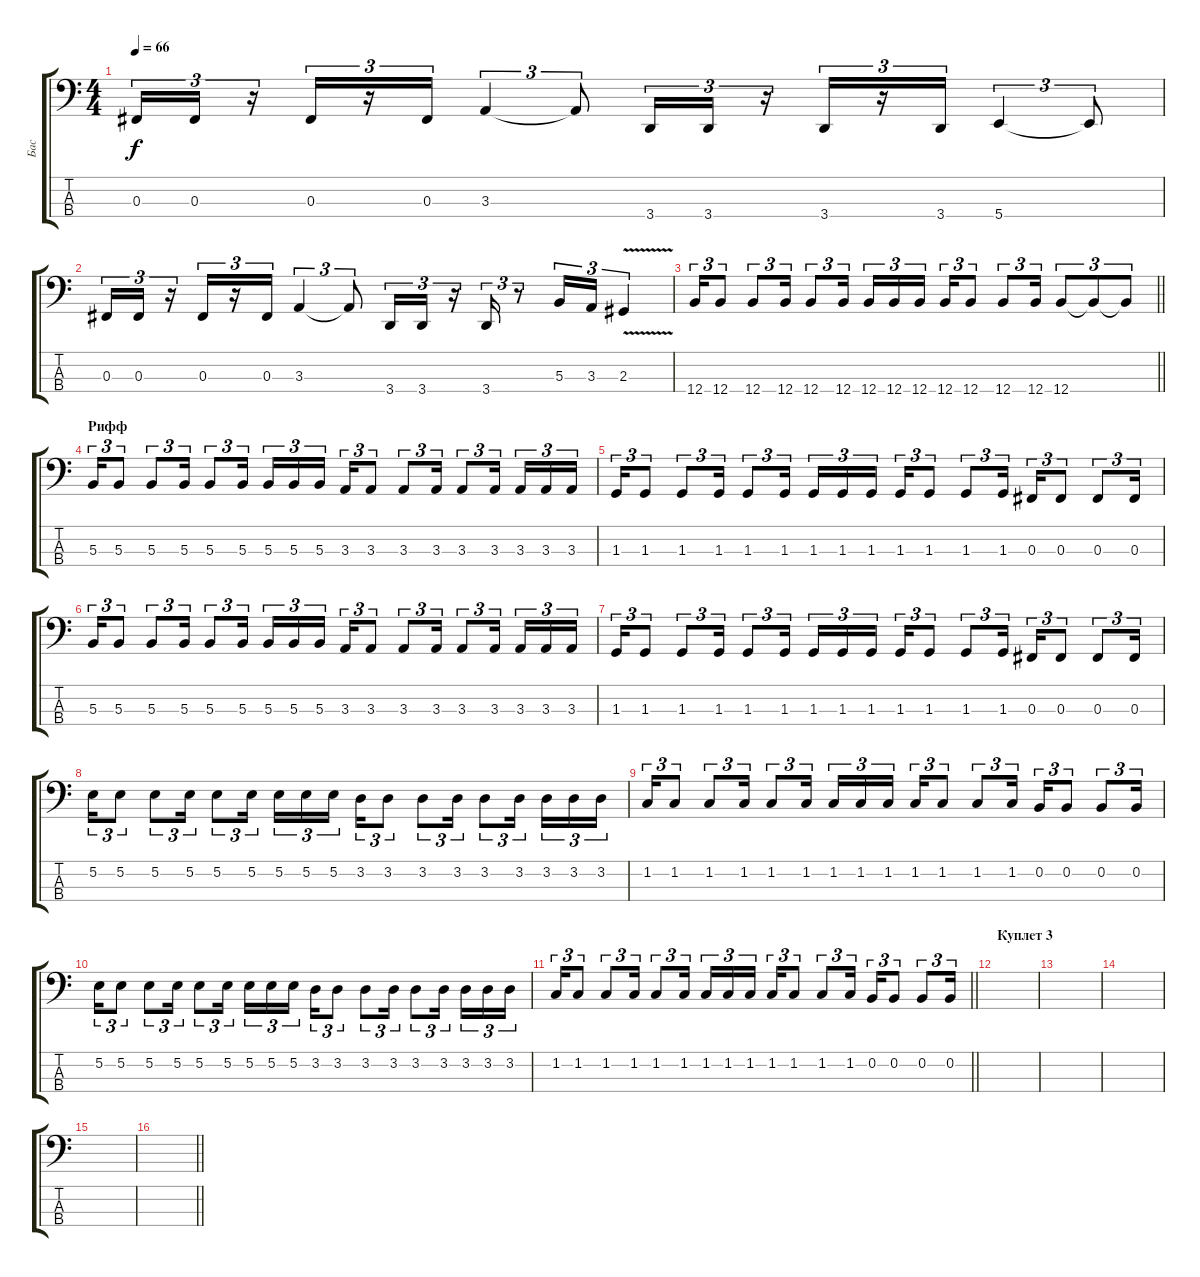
\track ("Бас" "Бас") {instrument electricbasspick}
\staff {score tabs}
\tuning (E2 B1 Gb1 B0) {hide}
\ts (4 4)
\tempo 66
\clef f4
\ks c
0.3.16{tu (3 2) dy f} 0.3.16{tu (3 2)} r.16{tu (3 2)} 0.3.16{tu (3 2)} r.16{tu (3 2)} 0.3.16{tu (3 2)} 3.3.4{tu (3 2)} 3.3{t}.8{tu (3 2)} 3.4.16{tu (3 2)} 3.4.16{tu (3 2)} r.16{tu (3 2)} 3.4.16{tu (3 2)} r.16{tu (3 2)} 3.4.16{tu (3 2)} 5.4.4{tu (3 2)} 5.4{t}.8{tu (3 2)} |
0.3.16{tu (3 2)} 0.3.16{tu (3 2)} r.16{tu (3 2)} 0.3.16{tu (3 2)} r.16{tu (3 2)} 0.3.16{tu (3 2)} 3.3.4{tu (3 2)} 3.3{t}.8{tu (3 2)} 3.4.16{tu (3 2)} 3.4.16{tu (3 2)} r.16{tu (3 2)} 3.4.16{tu (3 2)} r.8{tu (3 2)} 5.3.16{tu (3 2)} 3.3.16{tu (3 2)} 2.3{v}.4{tu (3 2)} |
\barLineRight lightlight
12.4.16{tu (3 2)} 12.4.8{tu (3 2)} 12.4.8{tu (3 2)} 12.4.16{tu (3 2)} 12.4.8{tu (3 2)} 12.4.16{tu (3 2)} 12.4.16{tu (3 2)} 12.4.16{tu (3 2)} 12.4.16{tu (3 2)} 12.4.16{tu (3 2)} 12.4.8{tu (3 2)} 12.4.8{tu (3 2)} 12.4.16{tu (3 2)} 12.4.8{tu (3 2)} 12.4{t}.8{tu (3 2)} 12.4{t}.8{tu (3 2)} |
\section ("" "Рифф")
5.3.16{tu (3 2)} 5.3.8{tu (3 2)} 5.3.8{tu (3 2)} 5.3.16{tu (3 2)} 5.3.8{tu (3 2)} 5.3.16{tu (3 2)} 5.3.16{tu (3 2)} 5.3.16{tu (3 2)} 5.3.16{tu (3 2)} 3.3.16{tu (3 2)} 3.3.8{tu (3 2)} 3.3.8{tu (3 2)} 3.3.16{tu (3 2)} 3.3.8{tu (3 2)} 3.3.16{tu (3 2)} 3.3.16{tu (3 2)} 3.3.16{tu (3 2)} 3.3.16{tu (3 2)} |
1.3.16{tu (3 2)} 1.3.8{tu (3 2)} 1.3.8{tu (3 2)} 1.3.16{tu (3 2)} 1.3.8{tu (3 2)} 1.3.16{tu (3 2)} 1.3.16{tu (3 2)} 1.3.16{tu (3 2)} 1.3.16{tu (3 2)} 1.3.16{tu (3 2)} 1.3.8{tu (3 2)} 1.3.8{tu (3 2)} 1.3.16{tu (3 2)} 0.3.16{tu (3 2)} 0.3.8{tu (3 2)} 0.3.8{tu (3 2)} 0.3.16{tu (3 2)} |
5.3.16{tu (3 2)} 5.3.8{tu (3 2)} 5.3.8{tu (3 2)} 5.3.16{tu (3 2)} 5.3.8{tu (3 2)} 5.3.16{tu (3 2)} 5.3.16{tu (3 2)} 5.3.16{tu (3 2)} 5.3.16{tu (3 2)} 3.3.16{tu (3 2)} 3.3.8{tu (3 2)} 3.3.8{tu (3 2)} 3.3.16{tu (3 2)} 3.3.8{tu (3 2)} 3.3.16{tu (3 2)} 3.3.16{tu (3 2)} 3.3.16{tu (3 2)} 3.3.16{tu (3 2)} |
1.3.16{tu (3 2)} 1.3.8{tu (3 2)} 1.3.8{tu (3 2)} 1.3.16{tu (3 2)} 1.3.8{tu (3 2)} 1.3.16{tu (3 2)} 1.3.16{tu (3 2)} 1.3.16{tu (3 2)} 1.3.16{tu (3 2)} 1.3.16{tu (3 2)} 1.3.8{tu (3 2)} 1.3.8{tu (3 2)} 1.3.16{tu (3 2)} 0.3.16{tu (3 2)} 0.3.8{tu (3 2)} 0.3.8{tu (3 2)} 0.3.16{tu (3 2)} |
5.2.16{tu (3 2)} 5.2.8{tu (3 2)} 5.2.8{tu (3 2)} 5.2.16{tu (3 2)} 5.2.8{tu (3 2)} 5.2.16{tu (3 2)} 5.2.16{tu (3 2)} 5.2.16{tu (3 2)} 5.2.16{tu (3 2)} 3.2.16{tu (3 2)} 3.2.8{tu (3 2)} 3.2.8{tu (3 2)} 3.2.16{tu (3 2)} 3.2.8{tu (3 2)} 3.2.16{tu (3 2)} 3.2.16{tu (3 2)} 3.2.16{tu (3 2)} 3.2.16{tu (3 2)} |
1.2.16{tu (3 2)} 1.2.8{tu (3 2)} 1.2.8{tu (3 2)} 1.2.16{tu (3 2)} 1.2.8{tu (3 2)} 1.2.16{tu (3 2)} 1.2.16{tu (3 2)} 1.2.16{tu (3 2)} 1.2.16{tu (3 2)} 1.2.16{tu (3 2)} 1.2.8{tu (3 2)} 1.2.8{tu (3 2)} 1.2.16{tu (3 2)} 0.2.16{tu (3 2)} 0.2.8{tu (3 2)} 0.2.8{tu (3 2)} 0.2.16{tu (3 2)} |
5.2.16{tu (3 2)} 5.2.8{tu (3 2)} 5.2.8{tu (3 2)} 5.2.16{tu (3 2)} 5.2.8{tu (3 2)} 5.2.16{tu (3 2)} 5.2.16{tu (3 2)} 5.2.16{tu (3 2)} 5.2.16{tu (3 2)} 3.2.16{tu (3 2)} 3.2.8{tu (3 2)} 3.2.8{tu (3 2)} 3.2.16{tu (3 2)} 3.2.8{tu (3 2)} 3.2.16{tu (3 2)} 3.2.16{tu (3 2)} 3.2.16{tu (3 2)} 3.2.16{tu (3 2)} |
\barLineRight lightlight
1.2.16{tu (3 2)} 1.2.8{tu (3 2)} 1.2.8{tu (3 2)} 1.2.16{tu (3 2)} 1.2.8{tu (3 2)} 1.2.16{tu (3 2)} 1.2.16{tu (3 2)} 1.2.16{tu (3 2)} 1.2.16{tu (3 2)} 1.2.16{tu (3 2)} 1.2.8{tu (3 2)} 1.2.8{tu (3 2)} 1.2.16{tu (3 2)} 0.2.16{tu (3 2)} 0.2.8{tu (3 2)} 0.2.8{tu (3 2)} 0.2.16{tu (3 2)} |
\section ("" "Куплет 3")
|
|
|
|
\barLineRight lightlight
